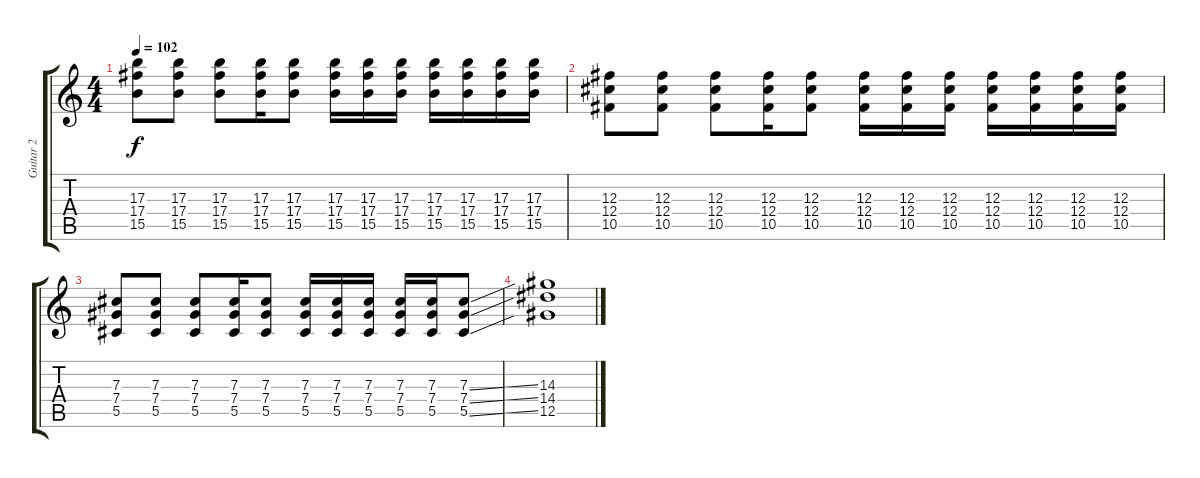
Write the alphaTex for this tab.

\track ("Guitar 2" "Guitar 2") {instrument overdrivenguitar}
\staff {score tabs}
\tuning (Eb4 Bb3 Gb3 Db3 Ab2 Eb2) {hide}
\ts (4 4)
\tempo 102
\clef g2
\ks c
(17.3 17.4 15.5).8{dy f} (17.3 17.4 15.5).8 (17.3 17.4 15.5).8 (17.3 17.4 15.5).16 (17.3 17.4 15.5).8 (17.3 17.4 15.5).16 (17.3 17.4 15.5).16 (17.3 17.4 15.5).16 (17.3 17.4 15.5).16 (17.3 17.4 15.5).16 (17.3 17.4 15.5).16 (17.3 17.4 15.5).16 |
(12.3 12.4 10.5).8 (12.3 12.4 10.5).8 (12.3 12.4 10.5).8 (12.3 12.4 10.5).16 (12.3 12.4 10.5).8 (12.3 12.4 10.5).16 (12.3 12.4 10.5).16 (12.3 12.4 10.5).16 (12.3 12.4 10.5).16 (12.3 12.4 10.5).16 (12.3 12.4 10.5).16 (12.3 12.4 10.5).16 |
(7.3 7.4 5.5).8 (7.3 7.4 5.5).8 (7.3 7.4 5.5).8 (7.3 7.4 5.5).16 (7.3 7.4 5.5).8 (7.3 7.4 5.5).16 (7.3 7.4 5.5).16 (7.3 7.4 5.5).16 (7.3 7.4 5.5).16 (7.3 7.4 5.5).16 (7.3{ss} 7.4{ss} 5.5{ss}).8 |
(14.3 14.4 12.5).1
